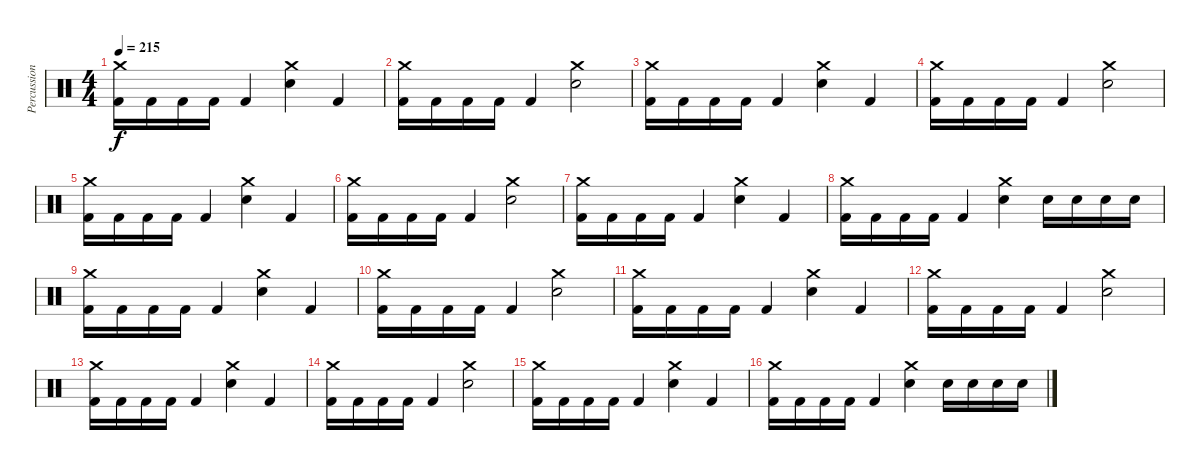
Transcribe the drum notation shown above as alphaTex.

\track ("Percussion" "Percussion") {instrument percussion}
\staff {score}
\articulation defaults
\ts (4 4)
\tempo 215
\clef neutral
\ks c
("Crash medium (hit)" "Kick (hit) 2").16{dy f} "Kick (hit) 2".16 "Kick (hit) 2".16 "Kick (hit) 2".16 "Kick (hit) 2".4 ("Crash medium (hit)" "Electric Snare (hit)").4 "Kick (hit) 2".4 |
("Crash medium (hit)" "Kick (hit) 2").16 "Kick (hit) 2".16 "Kick (hit) 2".16 "Kick (hit) 2".16 "Kick (hit) 2".4 ("Crash medium (hit)" "Electric Snare (hit)").2 |
("Crash medium (hit)" "Kick (hit) 2").16 "Kick (hit) 2".16 "Kick (hit) 2".16 "Kick (hit) 2".16 "Kick (hit) 2".4 ("Crash medium (hit)" "Electric Snare (hit)").4 "Kick (hit) 2".4 |
("Crash medium (hit)" "Kick (hit) 2").16 "Kick (hit) 2".16 "Kick (hit) 2".16 "Kick (hit) 2".16 "Kick (hit) 2".4 ("Crash medium (hit)" "Electric Snare (hit)").2 |
("Crash medium (hit)" "Kick (hit) 2").16 "Kick (hit) 2".16 "Kick (hit) 2".16 "Kick (hit) 2".16 "Kick (hit) 2".4 ("Crash medium (hit)" "Electric Snare (hit)").4 "Kick (hit) 2".4 |
("Crash medium (hit)" "Kick (hit) 2").16 "Kick (hit) 2".16 "Kick (hit) 2".16 "Kick (hit) 2".16 "Kick (hit) 2".4 ("Crash medium (hit)" "Electric Snare (hit)").2 |
("Crash medium (hit)" "Kick (hit) 2").16 "Kick (hit) 2".16 "Kick (hit) 2".16 "Kick (hit) 2".16 "Kick (hit) 2".4 ("Crash medium (hit)" "Electric Snare (hit)").4 "Kick (hit) 2".4 |
("Crash medium (hit)" "Kick (hit) 2").16 "Kick (hit) 2".16 "Kick (hit) 2".16 "Kick (hit) 2".16 "Kick (hit) 2".4 ("Crash medium (hit)" "Electric Snare (hit)").4 "Electric Snare (hit)".16 "Electric Snare (hit)".16 "Electric Snare (hit)".16 "Electric Snare (hit)".16 |
("Crash medium (hit)" "Kick (hit) 2").16 "Kick (hit) 2".16 "Kick (hit) 2".16 "Kick (hit) 2".16 "Kick (hit) 2".4 ("Crash medium (hit)" "Electric Snare (hit)").4 "Kick (hit) 2".4 |
("Crash medium (hit)" "Kick (hit) 2").16 "Kick (hit) 2".16 "Kick (hit) 2".16 "Kick (hit) 2".16 "Kick (hit) 2".4 ("Crash medium (hit)" "Electric Snare (hit)").2 |
("Crash medium (hit)" "Kick (hit) 2").16 "Kick (hit) 2".16 "Kick (hit) 2".16 "Kick (hit) 2".16 "Kick (hit) 2".4 ("Crash medium (hit)" "Electric Snare (hit)").4 "Kick (hit) 2".4 |
("Crash medium (hit)" "Kick (hit) 2").16 "Kick (hit) 2".16 "Kick (hit) 2".16 "Kick (hit) 2".16 "Kick (hit) 2".4 ("Crash medium (hit)" "Electric Snare (hit)").2 |
("Crash medium (hit)" "Kick (hit) 2").16 "Kick (hit) 2".16 "Kick (hit) 2".16 "Kick (hit) 2".16 "Kick (hit) 2".4 ("Crash medium (hit)" "Electric Snare (hit)").4 "Kick (hit) 2".4 |
("Crash medium (hit)" "Kick (hit) 2").16 "Kick (hit) 2".16 "Kick (hit) 2".16 "Kick (hit) 2".16 "Kick (hit) 2".4 ("Crash medium (hit)" "Electric Snare (hit)").2 |
("Crash medium (hit)" "Kick (hit) 2").16 "Kick (hit) 2".16 "Kick (hit) 2".16 "Kick (hit) 2".16 "Kick (hit) 2".4 ("Crash medium (hit)" "Electric Snare (hit)").4 "Kick (hit) 2".4 |
("Crash medium (hit)" "Kick (hit) 2").16 "Kick (hit) 2".16 "Kick (hit) 2".16 "Kick (hit) 2".16 "Kick (hit) 2".4 ("Crash medium (hit)" "Electric Snare (hit)").4 "Electric Snare (hit)".16 "Electric Snare (hit)".16 "Electric Snare (hit)".16 "Electric Snare (hit)".16
